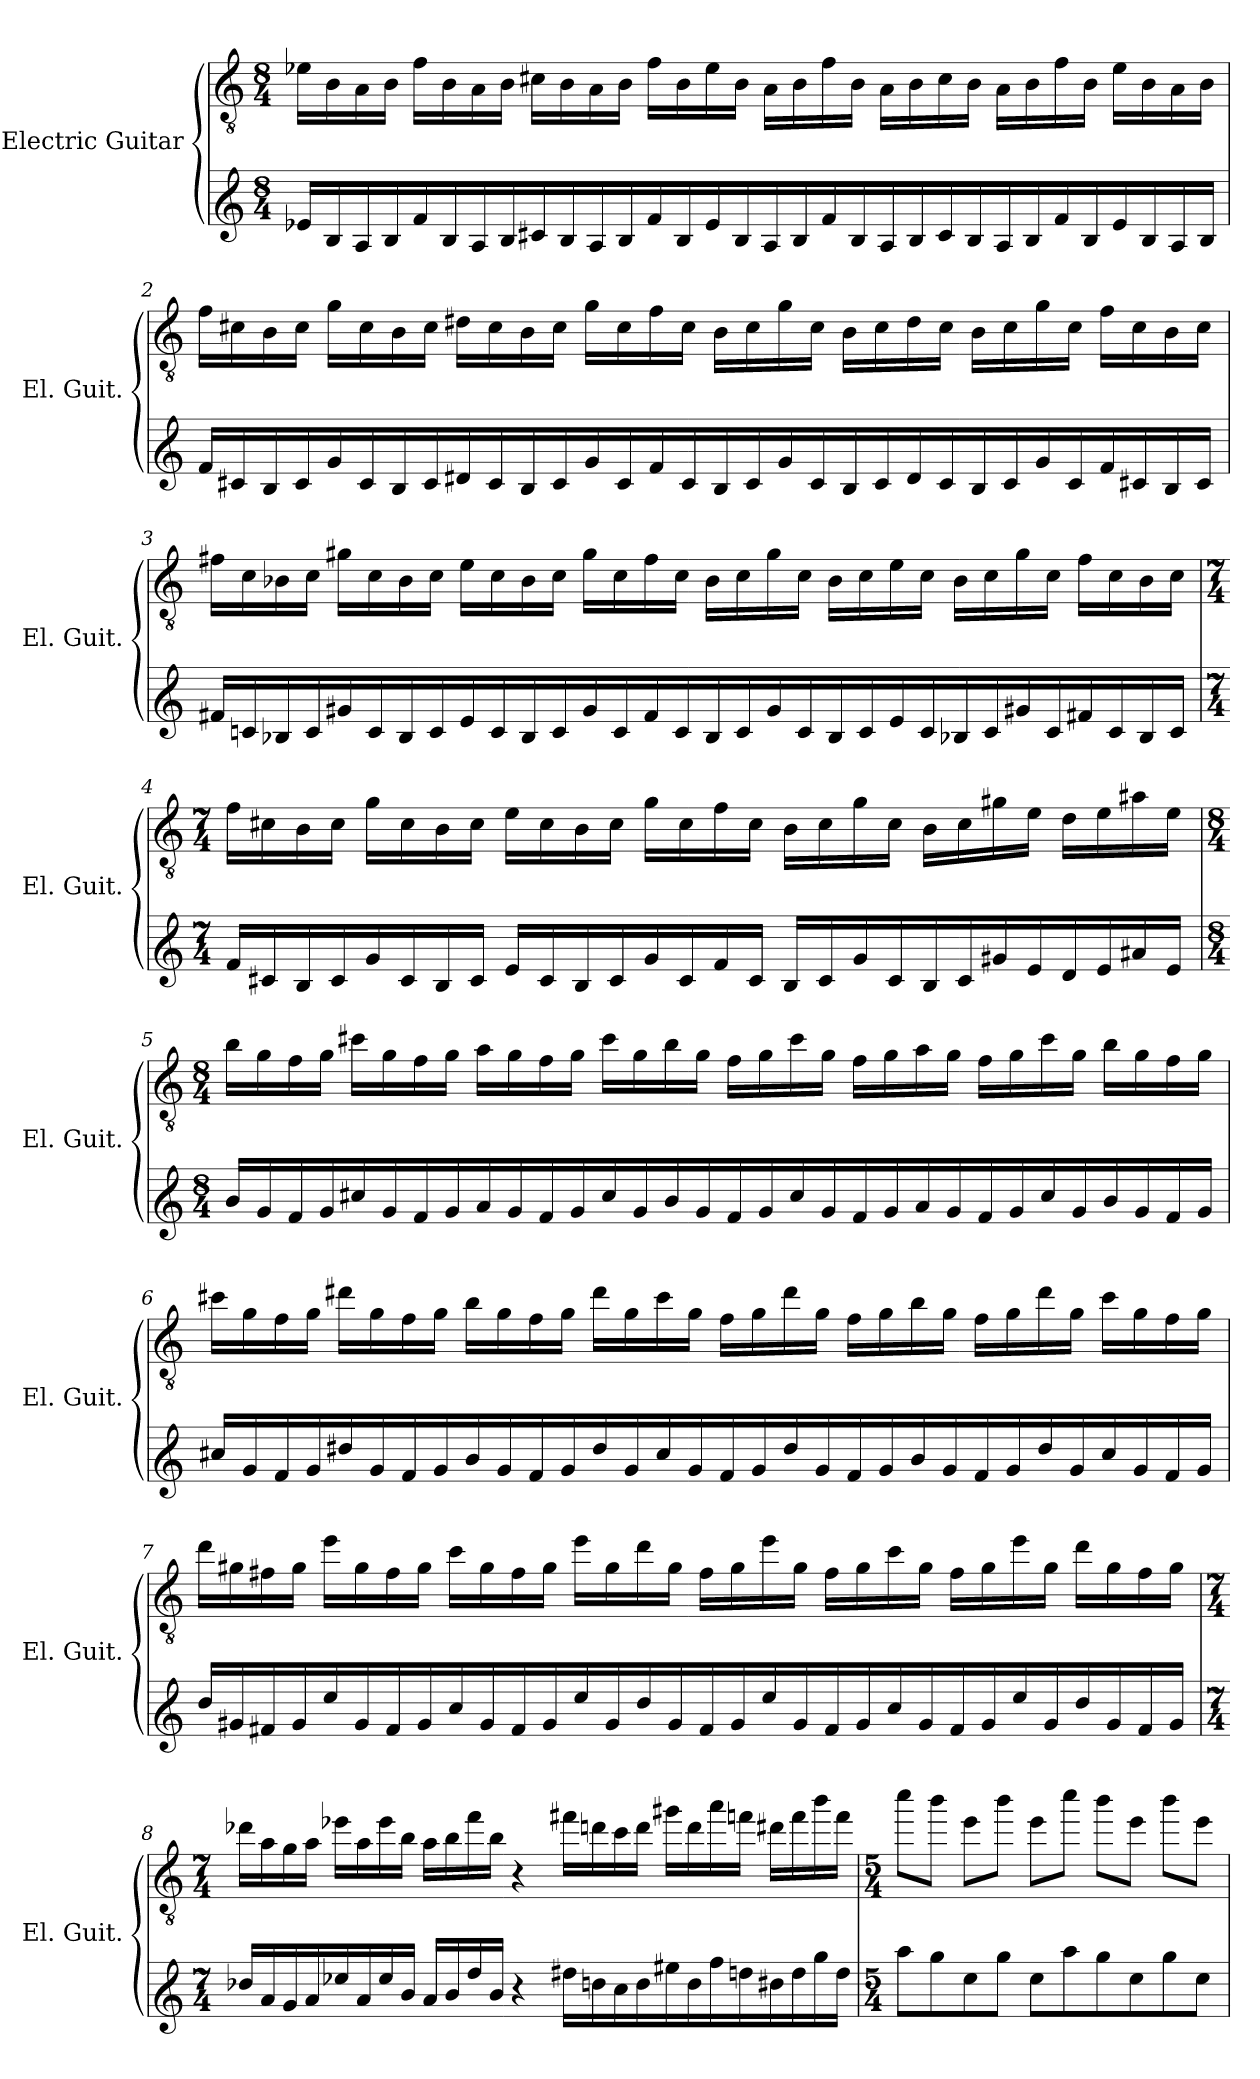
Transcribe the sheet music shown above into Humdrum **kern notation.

**kern	**kern
*part1	*part1
*staff2	*staff1
*I"Electric Guitar	*
*I'El. Guit.	*
*stria6	*
*	*clefGv2
*k[]	*k[]
*M8/4	*M8/4
*MM140	*MM140
=1	=1
16e-XLL	16e-X\LL
16B	16B\
16A	16A\
16B	16B\JJ
16f	16f\LL
16B	16B\
16A	16A\
16B	16B\JJ
16c#X	16c#X\LL
16B	16B\
16A	16A\
16B	16B\JJ
16f	16f\LL
16B	16B\
16e-	16e-\
16B	16B\JJ
16A	16A\LL
16B	16B\
16f	16f\
16B	16B\JJ
16A	16A\LL
16B	16B\
16c#	16c#\
16B	16B\JJ
16A	16A\LL
16B	16B\
16f	16f\
16B	16B\JJ
16e-	16e-\LL
16B	16B\
16A	16A\
16BJJ	16B\JJ
!!LO:LB:g=z
=2	=2
16fLL	16f\LL
16c#X	16c#X\
16B	16B\
16c#	16c#\JJ
16g	16g\LL
16c#	16c#\
16B	16B\
16c#	16c#\JJ
16d#X	16d#X\LL
16c#	16c#\
16B	16B\
16c#	16c#\JJ
16g	16g\LL
16c#	16c#\
16f	16f\
16c#	16c#\JJ
16B	16B\LL
16c#	16c#\
16g	16g\
16c#	16c#\JJ
16B	16B\LL
16c#	16c#\
16d#	16d#\
16c#	16c#\JJ
16B	16B\LL
16c#	16c#\
16g	16g\
16c#	16c#\JJ
16f	16f\LL
16c#X	16c#\
16B	16B\
16c#JJ	16c#\JJ
!!LO:LB:g=z
=3	=3
16f#XLL	16f#X\LL
16cn	16c\
16B-X	16B-X\
16c	16c\JJ
16g#X	16g#X\LL
16c	16c\
16B-	16B-\
16c	16c\JJ
16e	16e\LL
16c	16c\
16B-	16B-\
16c	16c\JJ
16g#	16g#\LL
16c	16c\
16f#	16f#\
16c	16c\JJ
16B-	16B-\LL
16c	16c\
16g#	16g#\
16c	16c\JJ
16B-	16B-\LL
16c	16c\
16e	16e\
16c	16c\JJ
16B-X	16B-\LL
16c	16c\
16g#X	16g#\
16c	16c\JJ
16f#X	16f#\LL
16c	16c\
16B-	16B-\
16cJJ	16c\JJ
!!LO:LB:g=z
=4	=4
*M7/4	*M7/4
16fLL	16f\LL
16c#X	16c#X\
16B	16B\
16c#	16c#\JJ
16g	16g\LL
16c#	16c#\
16B	16B\
16c#JJ	16c#\JJ
16eLL	16e\LL
16c#	16c#\
16B	16B\
16c#	16c#\JJ
16g	16g\LL
16c#	16c#\
16f	16f\
16c#JJ	16c#\JJ
16BLL	16B\LL
16c#	16c#\
16g	16g\
16c#	16c#\JJ
16B	16B\LL
16c#	16c#\
16g#	16g#X\
16e	16e\JJ
16d	16d\LL
16e	16e\
16a#	16a#X\
16eJJ	16e\JJ
!!LO:PB:g=z
=5	=5
*M8/4	*M8/4
16bLL	16b\LL
16g	16g\
16f	16f\
16g	16g\JJ
16cc#	16cc#X\LL
16g	16g\
16f	16f\
16g	16g\JJ
16a	16a\LL
16g	16g\
16f	16f\
16g	16g\JJ
16cc#	16cc#\LL
16g	16g\
16b	16b\
16g	16g\JJ
16f	16f\LL
16g	16g\
16cc#	16cc#\
16g	16g\JJ
16f	16f\LL
16g	16g\
16a	16a\
16g	16g\JJ
16f	16f\LL
16g	16g\
16cc#	16cc#\
16g	16g\JJ
16b	16b\LL
16g	16g\
16f	16f\
16gJJ	16g\JJ
!!LO:LB:g=z
=6	=6
16cc#LL	16cc#X\LL
16g	16g\
16f	16f\
16g	16g\JJ
16dd#	16dd#X\LL
16g	16g\
16f	16f\
16g	16g\JJ
16b	16b\LL
16g	16g\
16f	16f\
16g	16g\JJ
16dd#	16dd#\LL
16g	16g\
16cc#	16cc#\
16g	16g\JJ
16f	16f\LL
16g	16g\
16dd#	16dd#\
16g	16g\JJ
16f	16f\LL
16g	16g\
16b	16b\
16g	16g\JJ
16f	16f\LL
16g	16g\
16dd#	16dd#\
16g	16g\JJ
16cc#	16cc#\LL
16g	16g\
16f	16f\
16gJJ	16g\JJ
!!LO:LB:g=z
=7	=7
16ddLL	16dd\LL
16g#	16g#X\
16f#	16f#X\
16g#	16g#\JJ
16ee	16ee\LL
16g#	16g#\
16f#	16f#\
16g#	16g#\JJ
16cc	16cc\LL
16g#	16g#\
16f#	16f#\
16g#	16g#\JJ
16ee	16ee\LL
16g#	16g#\
16dd	16dd\
16g#	16g#\JJ
16f#	16f#\LL
16g#	16g#\
16ee	16ee\
16g#	16g#\JJ
16f#	16f#\LL
16g#	16g#\
16cc	16cc\
16g#	16g#\JJ
16f#	16f#\LL
16g#	16g#\
16ee	16ee\
16g#	16g#\JJ
16dd	16dd\LL
16g#	16g#\
16f#	16f#\
16g#JJ	16g#\JJ
!!LO:LB:g=z
=8	=8
*M7/4	*M7/4
16dd-XLL	16dd-X\LL
16a	16a\
16g	16g\
16a	16a\JJ
16ee-X	16ee-X\LL
16a	16a\
16ee-	16ee-\
16bJJ	16b\JJ
16aLL	16a\LL
16b	16b\
16ff	16ff\
16bJJ	16b\JJ
4r	4r
16ff#XLL	16ff#X\LL
16ddn	16ddn\
16cc	16cc\
16dd	16dd\JJ
16gg#X	16gg#X\LL
16dd	16dd\
16aa	16aa\
16ffn	16ffn\JJ
16dd#X	16dd#X\LL
16ff	16ff\
16bb	16bb\
16ffJJ	16ff\JJ
!!LO:LB:g=z
=9	=9
*M5/4	*M5/4
8cccL	8ccc\L
8bb	8bb\J
8ee	8ee\L
8bbJ	8bb\J
8eeL	8ee\L
8ccc	8ccc\J
8bb	8bb\L
8ee	8ee\J
8bb	8bb\L
8eeJ	8ee\J
=	=
*-	*-
